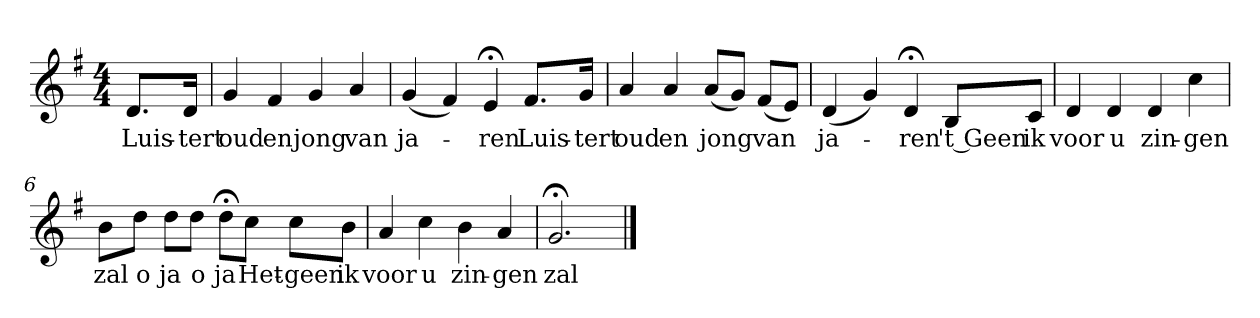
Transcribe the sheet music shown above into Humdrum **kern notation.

**kern	**text
*part1	*part1
*staff1	*staff1
*k[f#]	*
*G:	*
*M4/4	*
*MM120	*
=	=
8.dL	Luis-
16dJk	-tert
=1	=1
4g	oud
4f#	en
4g	jong
4a	van
=2	=2
(4g	ja-
4f#)	.
4e;<	-ren
8.f#L	Luis-
16gJk	-tert
=3	=3
4a	oud
4a	en
(8aL	jong
8gJ)	.
(8f#L	van
8eJ)	.
=4	=4
(4d	ja-
4g)	.
4d;<	-ren
8BL	't Geen
8cJ	ik
=5	=5
4d	voor
4d	u
4d	zin-
4cc	-gen
=6	=6
8bL	zal
8ddJ	o
8ddL	ja
8ddJ	o
8dd;<L	ja
8ccJ	Het-
8ccL	-geen
8bJ	ik
=7	=7
4a	voor
4cc	u
4b	zin-
4a	-gen
=8	=8
2.g;<	zal
==	==
*-	*-
